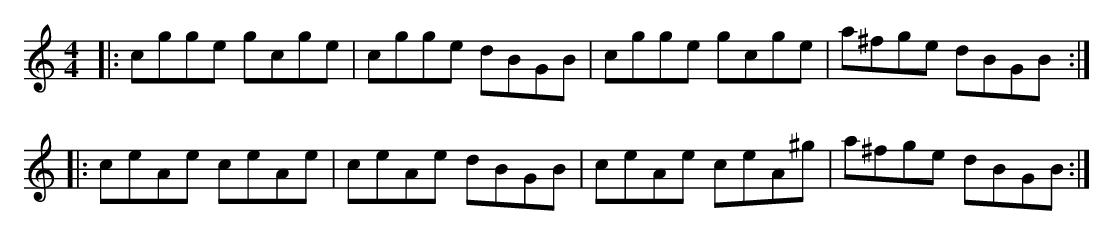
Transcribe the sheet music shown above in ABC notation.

X:1
M:4/4
K:C
|:cgge gcge|cgge dBGB|cgge gcge|a^fge dBGB:|
|:ceAe ceAe|ceAe dBGB|ceAe ceA^g|a^fge dBGB:|
